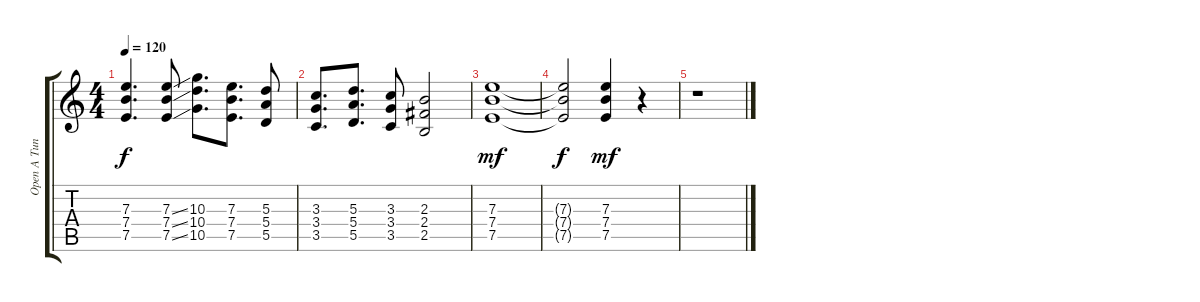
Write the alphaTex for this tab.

\track ("Open A Tuning" "Open A Tun") {instrument overdrivenguitar}
\staff {score tabs}
\tuning (E4 Db4 A3 E3 A2 E2) {hide}
\ts (4 4)
\tempo 120
\clef g2
\ks c
(7.3 7.4 7.5).4{d dy f} (7.3{ss} 7.4{ss} 7.5{ss}).8 (10.3 10.4 10.5).8{d} (7.3 7.4 7.5).8{d} (5.3 5.4 5.5).8 |
(3.3 3.4 3.5).8{d} (5.3 5.4 5.5).8{d} (3.3 3.4 3.5).8 (2.3 2.4 2.5).2 |
(7.3 7.4 7.5).1{dy mf} |
(7.3{t} 7.4{t} 7.5{t}).2{dy f} (7.3 7.4 7.5).4{dy mf} r.4 |
r.1
